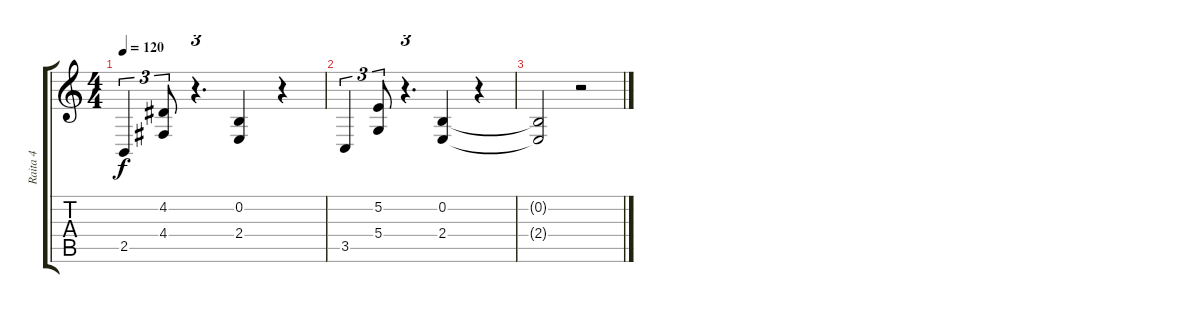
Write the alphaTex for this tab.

\track ("Raita 4" "Raita 4") {instrument drawbarorgan}
\staff {score tabs}
\tuning (E4 B3 G3 D3 A2 E2) {hide}
\ts (4 4)
\tempo 120
\clef g2
\ks c
2.5.4{tu (3 2) dy f} (4.2 4.4).8{tu (3 2)} r.4{d tu (3 2)} (0.2 2.4).4 r.4 |
3.5.4{tu (3 2)} (5.2 5.4).8{tu (3 2)} r.4{d tu (3 2)} (0.2 2.4).4 r.4 |
(0.2{t} 2.4{t}).2 r.2
